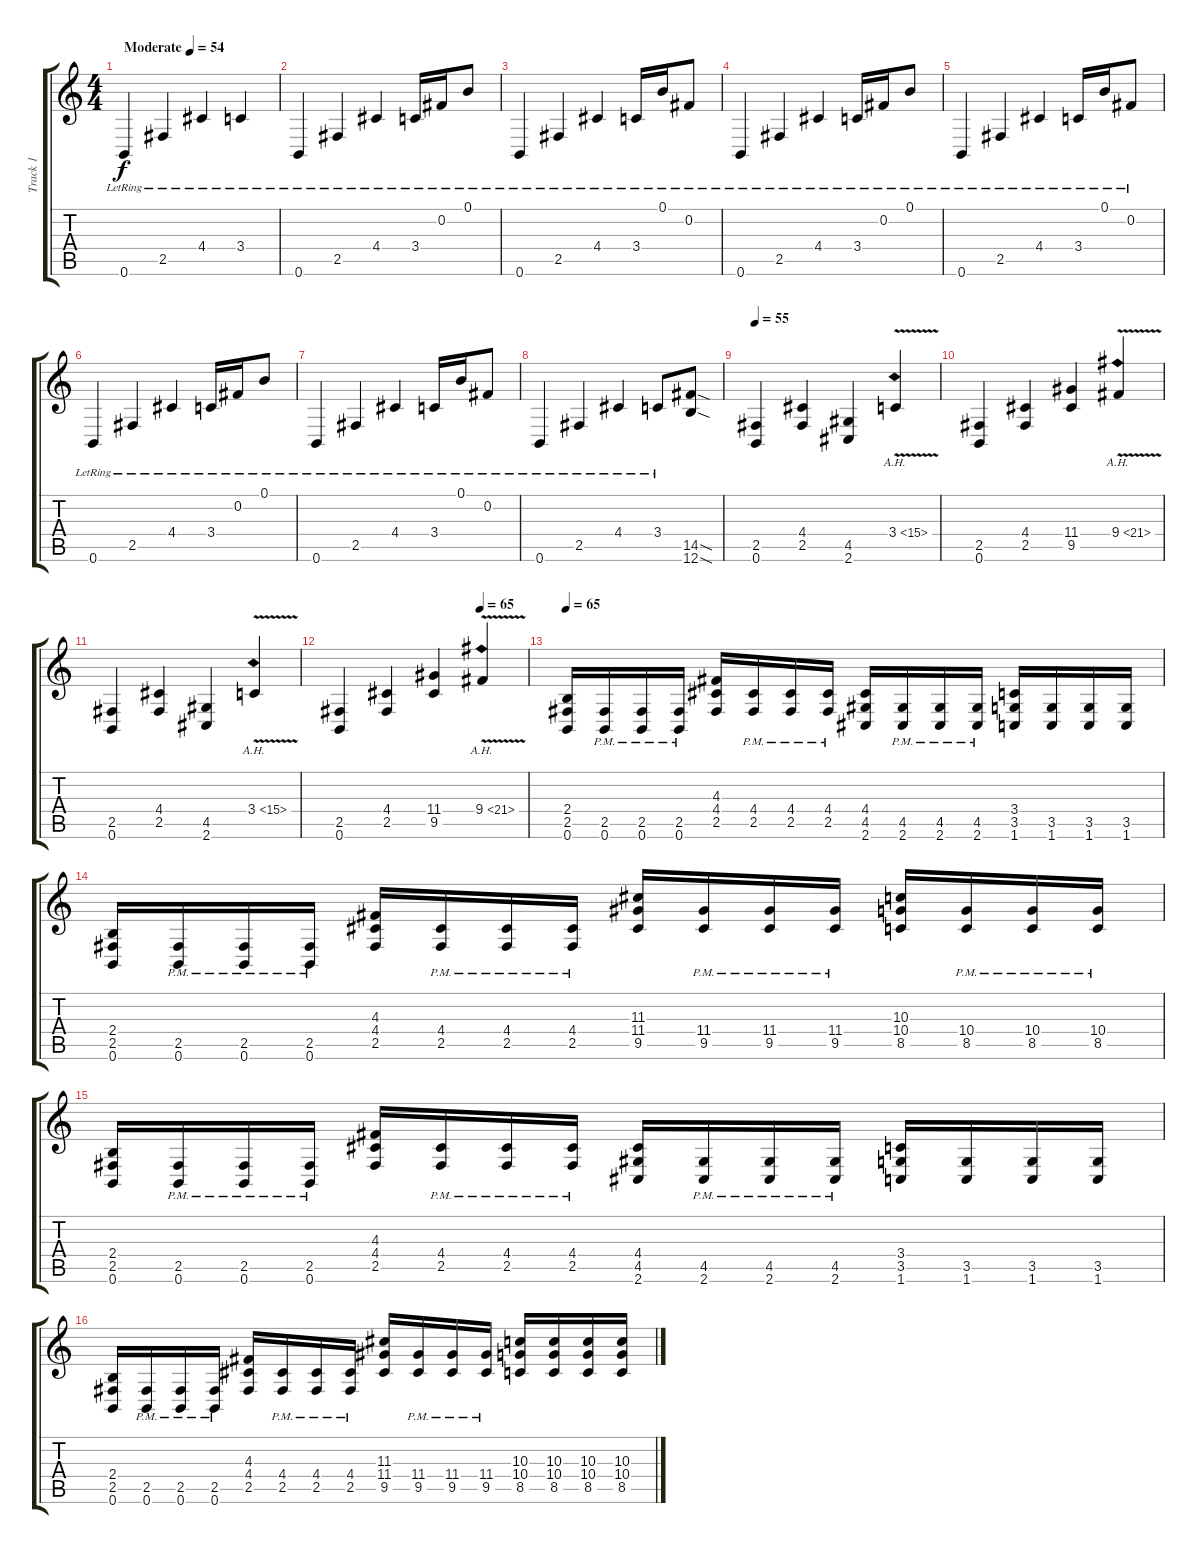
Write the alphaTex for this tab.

\track ("Track 1" "Track 1") {instrument distortionguitar}
\staff {score tabs}
\tuning (B3 Gb3 D3 A2 E2 B1) {hide}
\ts (4 4)
\tempo (54 "Moderate")
\clef g2
\ks c
0.6{lr}.4{dy f instrument electricguitarclean} 2.5{lr}.4 4.4{lr}.4 3.4{lr}.4 |
0.6{lr}.4 2.5{lr}.4 4.4{lr}.4 3.4{lr}.16 0.2{lr}.16 0.1{lr}.8 |
0.6{lr}.4 2.5{lr}.4 4.4{lr}.4 3.4{lr}.16 0.1{lr}.16 0.2{lr}.8 |
0.6{lr}.4 2.5{lr}.4 4.4{lr}.4 3.4{lr}.16 0.2{lr}.16 0.1{lr}.8 |
0.6{lr}.4 2.5{lr}.4 4.4{lr}.4 3.4{lr}.16 0.1{lr}.16 0.2{lr}.8 |
0.6{lr}.4 2.5{lr}.4 4.4{lr}.4 3.4{lr}.16 0.2{lr}.16 0.1{lr}.8 |
0.6{lr}.4 2.5{lr}.4 4.4{lr}.4 3.4{lr}.16 0.1{lr}.16 0.2{lr}.8 |
0.6{lr}.4 2.5{lr}.4 4.4{lr}.4 3.4{lr}.8 (14.5{sod} 12.6{sod}).8{instrument distortionguitar} |
\tempo 55
(2.5 0.6).4 (4.4 2.5).4 (4.5 2.6).4 3.4{ah 12 v}.4 |
(2.5 0.6).4 (4.4 2.5).4 (11.4 9.5).4 9.4{ah 12 v}.4 |
(2.5 0.6).4 (4.4 2.5).4 (4.5 2.6).4 3.4{ah 12 v}.4 |
\tempo (65 0.75)
(2.5 0.6).4 (4.4 2.5).4 (11.4 9.5).4 9.4{ah 12 v}.4 |
\tempo 65
(2.4 2.5 0.6).16 (2.5{pm} 0.6{pm}).16 (2.5{pm} 0.6{pm}).16 (2.5{pm} 0.6{pm}).16 (4.3 4.4 2.5).16 (4.4{pm} 2.5{pm}).16 (4.4{pm} 2.5{pm}).16 (4.4{pm} 2.5{pm}).16 (4.4 4.5 2.6).16 (4.5{pm} 2.6{pm}).16 (4.5{pm} 2.6{pm}).16 (4.5{pm} 2.6{pm}).16 (3.4 3.5 1.6).16 (3.5 1.6).16 (3.5 1.6).16 (3.5 1.6).16 |
(2.4 2.5 0.6).16 (2.5{pm} 0.6{pm}).16 (2.5{pm} 0.6{pm}).16 (2.5{pm} 0.6{pm}).16 (4.3 4.4 2.5).16 (4.4{pm} 2.5{pm}).16 (4.4{pm} 2.5{pm}).16 (4.4{pm} 2.5{pm}).16 (11.3 11.4 9.5).16 (11.4{pm} 9.5{pm}).16 (11.4{pm} 9.5{pm}).16 (11.4{pm} 9.5{pm}).16 (10.3 10.4 8.5).16 (10.4{pm} 8.5{pm}).16 (10.4{pm} 8.5{pm}).16 (10.4{pm} 8.5{pm}).16 |
(2.4 2.5 0.6).16 (2.5{pm} 0.6{pm}).16 (2.5{pm} 0.6{pm}).16 (2.5{pm} 0.6{pm}).16 (4.3 4.4 2.5).16 (4.4{pm} 2.5{pm}).16 (4.4{pm} 2.5{pm}).16 (4.4{pm} 2.5{pm}).16 (4.4 4.5 2.6).16 (4.5{pm} 2.6{pm}).16 (4.5{pm} 2.6{pm}).16 (4.5{pm} 2.6{pm}).16 (3.4 3.5 1.6).16 (3.5 1.6).16 (3.5 1.6).16 (3.5 1.6).16 |
(2.4 2.5 0.6).16 (2.5{pm} 0.6{pm}).16 (2.5{pm} 0.6{pm}).16 (2.5{pm} 0.6{pm}).16 (4.3 4.4 2.5).16 (4.4{pm} 2.5{pm}).16 (4.4{pm} 2.5{pm}).16 (4.4{pm} 2.5{pm}).16 (11.3 11.4 9.5).16 (11.4{pm} 9.5{pm}).16 (11.4{pm} 9.5{pm}).16 (11.4{pm} 9.5{pm}).16 (10.3 10.4 8.5).16 (10.3 10.4 8.5).16 (10.3 10.4 8.5).16 (10.3 10.4 8.5).16
